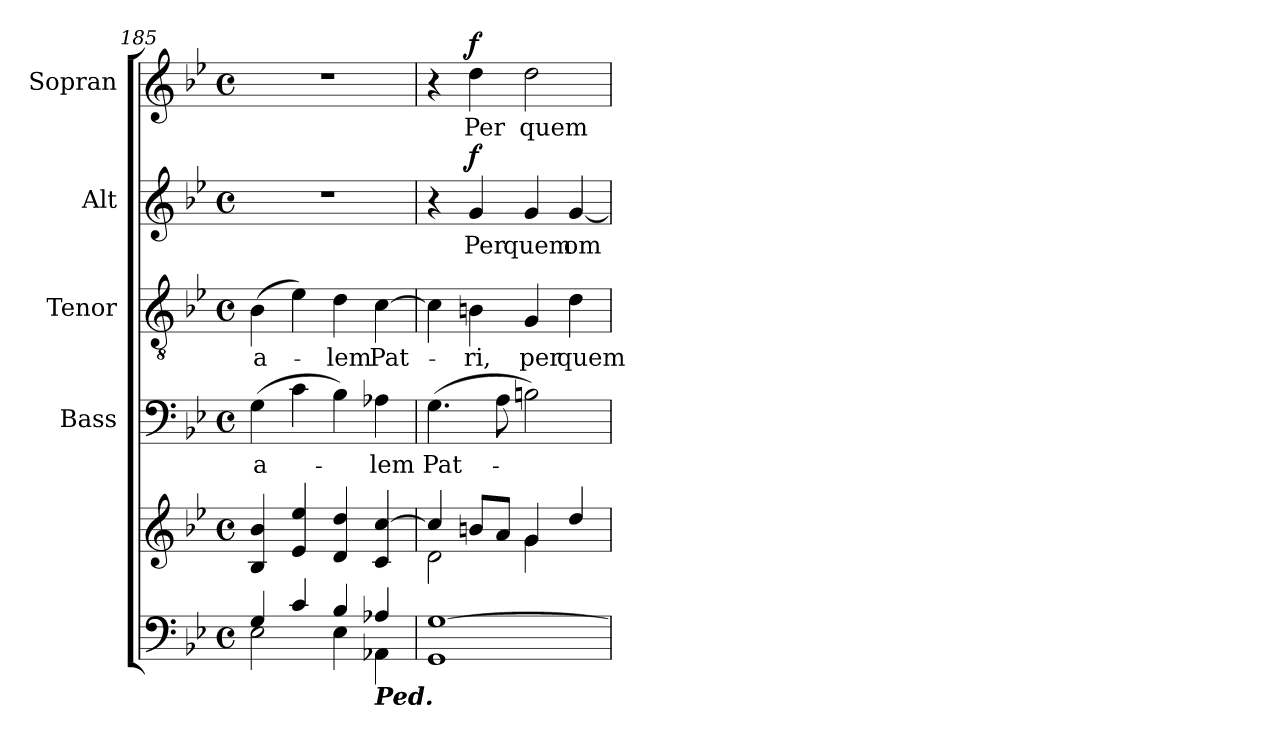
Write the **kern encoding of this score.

**kern	**kern	**kern	**text	**kern	**text	**kern	**text	**dynam	**kern	**text	**dynam
*part5	*part5	*part4	*part4	*part3	*part3	*part2	*part2	*part2	*part1	*part1	*part1
*staff6	*staff5	*staff4	*staff4	*staff3	*staff3	*staff2	*staff2	*staff2	*staff1	*staff1	*staff1
*	*	*I"Bass	*	*I"Tenor	*	*I"Alt	*	*	*I"Sopran	*	*
*	*	*I'B.	*	*I'T.	*	*I'A.	*	*	*I'S.	*	*
*clefF4	*clefG2	*clefF4	*	*clefGv2	*	*clefG2	*	*	*clefG2	*	*
*k[b-e-]	*k[b-e-]	*k[b-e-]	*	*k[b-e-]	*	*k[b-e-]	*	*	*k[b-e-]	*	*
*B-:	*B-:	*B-:	*	*B-:	*	*B-:	*	*	*B-:	*	*
*M4/4	*M4/4	*M4/4	*	*M4/4	*	*M4/4	*	*	*M4/4	*	*
*met(c)	*met(c)	*met(c)	*	*met(c)	*	*met(c)	*	*	*met(c)	*	*
=185	=185	=185	=185	=185	=185	=185	=185	=185	=185	=185	=185
*^	*	*	*	*	*	*	*	*	*	*	*
!	!	!	!	!LO:LY:b	!	!LO:LY:b	!	!	!	!	!	!
4G/	2E-\	4B-/ 4b-/	(>4G\	-a-	(>4B-\	-a-	1r	.	.	1r	.	.
4c/	.	4e-/ 4ee-/	4c\	.	4e-\)	.	.	.	.	.	.	.
!	!	!	!	!	!	!LO:LY:b	!	!	!	!	!	!
4B-/	4E-\	4d/ 4dd/	4B-\)	.	4d\	-lem	.	.	.	.	.	.
!LO:TX:b:Bi:t=Ped.	!	!	!	!	!	!	!	!	!	!	!	!
!	!	!	!	!LO:LY:b	!	!LO:LY:b	!	!	!	!	!	!
4A-X/	4AA-X\	4c/ [>4cc/	4A-X\	-lem	[4c\	Pat-	.	.	.	.	.	.
=186	=186	=186	=186	=186	=186	=186	=186	=186	=186	=186	=186	=186
*	*	*^	*	*	*	*	*	*	*	*	*	*
!	!	!	!	!	!LO:LY:b	!	!	!	!	!	!	!	!
[>1G	1GG	4cc/]	2d\	(>4.G\	Pat-	4c\]	.	4r	.	.	4r	.	.
!	!	!	!	!	!	!	!LO:LY:b	!	!LO:LY:b	!LO:DY:a	!	!LO:LY:b	!LO:DY:a
.	.	8bn/L	.	.	.	4Bn\	-ri,	4g/	Per	f	4dd\	Per	f
.	.	8a/J	.	8A\	.	.	.	.	.	.	.	.	.
!	!	!	!	!	!	!	!LO:LY:b	!	!LO:LY:b	!	!	!LO:LY:b	!
.	.	4g/	4g\	2Bn\)	.	4G/	per	4g/	quem	.	2dd\	quem	.
!	!	!	!	!	!	!	!LO:LY:b	!	!LO:LY:b	!	!	!	!
.	.	4dd/	4ryy	.	.	4d\	quem	[4g/	om-	.	.	.	.
*v	*v	*	*	*	*	*	*	*	*	*	*	*	*
*	*v	*v	*	*	*	*	*	*	*	*	*	*
=	=	=	=	=	=	=	=	=	=	=	=
*-	*-	*-	*-	*-	*-	*-	*-	*-	*-	*-	*-
